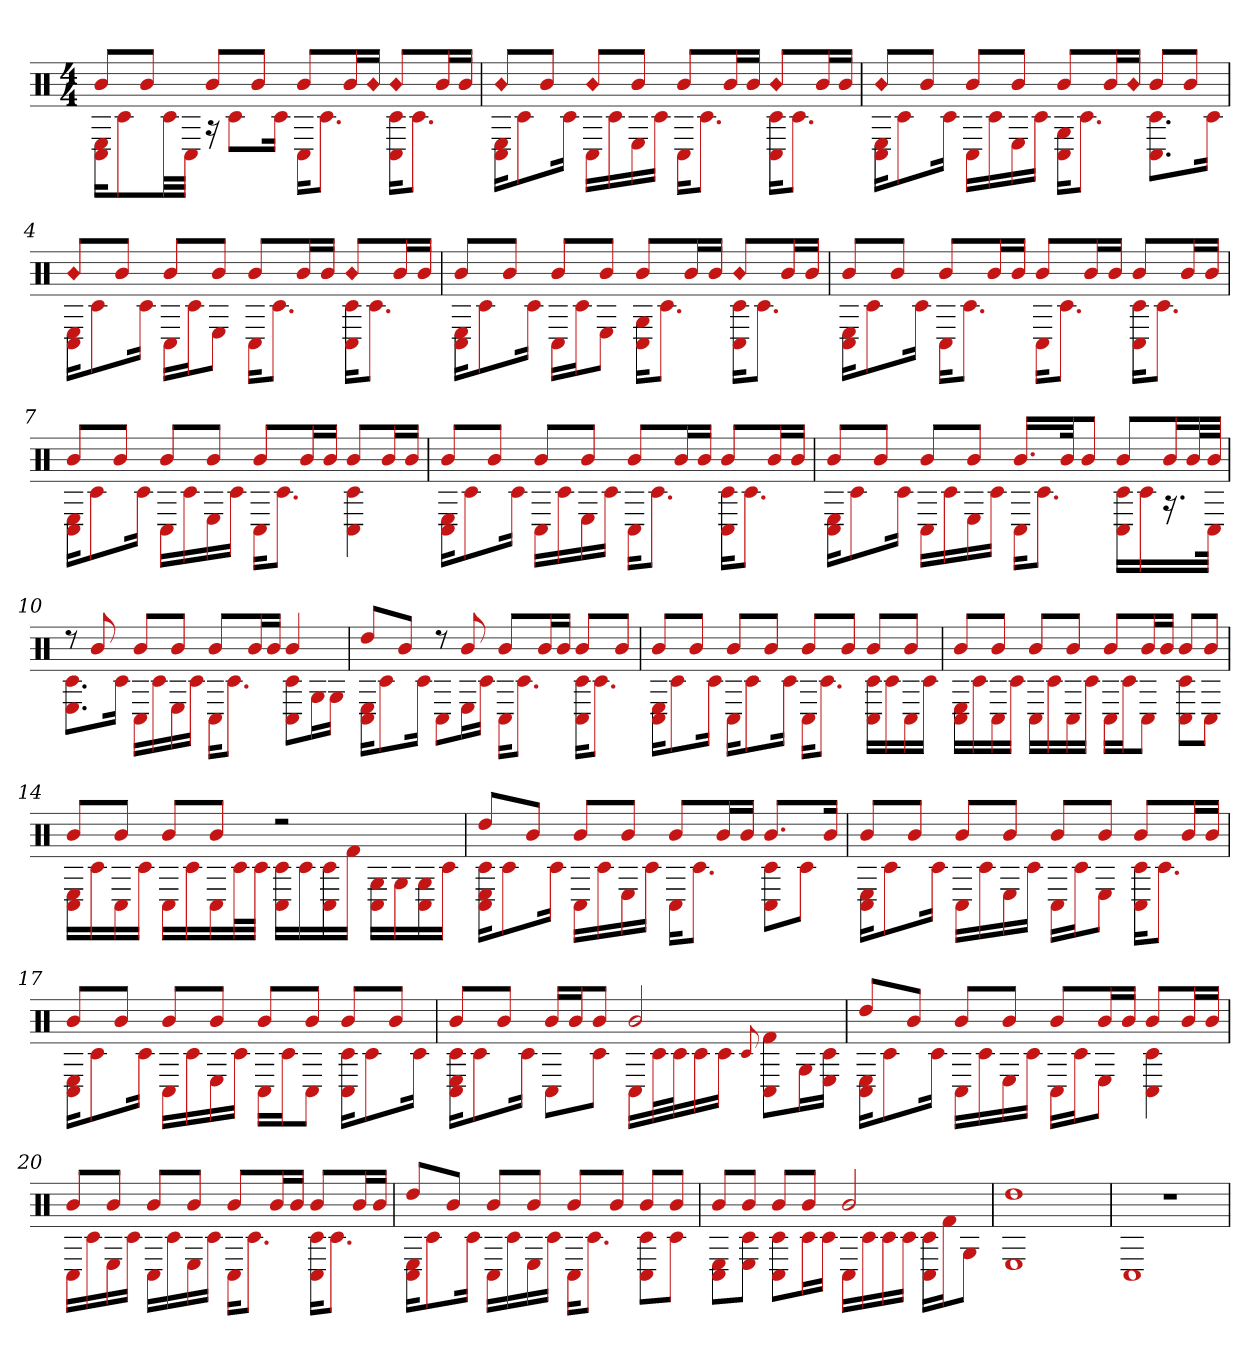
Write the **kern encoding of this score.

**kern
*part1
*staff1
*clefX
*k[]
*M4/4
=1
*^
8bL	16C# 16EKL
.	8c#
8bJ	.
.	32c#LL
.	32C#JJJ
8bL	16r
.	8c#L
8bJ	.
.	16c#Jk
8bL	16C#KL
.	8.c#J
16bL	.
!LO:N:head=diamond	!
16bJJ	.
!LO:N:head=diamond	!
8bL	16C# 16c#KL
.	8.c#J
16bL	.
16bJJ	.
=2	=2
!LO:N:head=diamond	!
8bL	16C# 16EKL
.	8c#
8bJ	.
.	16c#Jk
!LO:N:head=diamond	!
8bL	16C#LL
.	16c#
8bJ	16E
.	16c#JJ
8bL	16C#KL
.	8.c#J
16bL	.
16bJJ	.
!LO:N:head=diamond	!
8bL	16c# 16C#KL
.	8.c#J
16bL	.
16bJJ	.
=3	=3
!LO:N:head=diamond	!
8bL	16C# 16EKL
.	8c#
8bJ	.
.	16c#Jk
8bL	16C#LL
.	16c#
8bJ	16E
.	16c#JJ
8bL	16C# 16GKL
.	8.c#J
16bL	.
!LO:N:head=diamond	!
16bJJ	.
8bL	8.c# 8.C#L
8bJ	.
.	16c#Jk
=4	=4
!LO:N:head=diamond	!
8bL	16C# 16EKL
.	8c#
8bJ	.
.	16c#Jk
8bL	16C#LL
.	16c#J
8bJ	8EJ
8bL	16C#KL
.	8.c#J
16bL	.
16bJJ	.
!LO:N:head=diamond	!
8bL	16c# 16C#KL
.	8.c#J
16bL	.
16bJJ	.
=5	=5
8bL	16C# 16EKL
.	8c#
8bJ	.
.	16c#Jk
8bL	16C#LL
.	16c#J
8bJ	8EJ
8bL	16G 16C#KL
.	8.c#J
16bL	.
16bJJ	.
!LO:N:head=diamond	!
8bL	16C# 16c#KL
.	8.c#J
16bL	.
16bJJ	.
=6	=6
8bL	16C# 16EKL
.	8c#
8bJ	.
.	16c#Jk
8bL	16C#KL
.	8.c#J
16bL	.
16bJJ	.
8bL	16C#KL
.	8.c#J
16bL	.
16bJJ	.
8bL	16C# 16c#KL
.	8.c#J
16bL	.
16bJJ	.
=7	=7
8bL	16C# 16EKL
.	8c#
8bJ	.
.	16c#Jk
8bL	16C#LL
.	16c#
8bJ	16E
.	16c#JJ
8bL	16C#KL
.	8.c#J
16bL	.
16bJJ	.
8bL	4C# 4c#
16bL	.
16bJJ	.
=8	=8
8bL	16C# 16EKL
.	8c#
8bJ	.
.	16c#Jk
8bL	16C#LL
.	16c#
8bJ	16E
.	16c#JJ
8bL	16C#KL
.	8.c#J
16bL	.
16bJJ	.
8bL	16C# 16c#KL
.	8.c#J
16bL	.
16bJJ	.
=9	=9
8bL	16C# 16EKL
.	8c#
8bJ	.
.	16c#Jk
8bL	16C#LL
.	16c#
8bJ	16E
.	16c#JJ
16.bLL	16C#KL
.	8.c#J
32bJk	.
8bJ	.
8bL	16c# 16C#LL
.	16c#
16bL	16.r
32bL	.
32bJJJ	32C#JJk
=10	=10
8r	8.E 8.c#L
8b	.
.	16c#Jk
8bL	16C#LL
.	16c#
8bJ	16E
.	16c#JJ
8bL	16C#KL
.	8.c#J
16bL	.
16bJJ	.
4b	8C# 8c#L
.	16GL
.	16GJJ
=11	=11
8ddL	16E 16C#KL
.	8c#
8bJ	.
.	16c#Jk
8r	8C#L
8b	16EL
.	16c#JJ
8bL	16C#KL
.	8.c#J
16bL	.
16bJJ	.
8bL	16C# 16c#KL
.	8.c#J
8bJ	.
=12	=12
8bL	16C# 16EKL
.	8c#
8bJ	.
.	16c#Jk
8bL	16C#KL
.	8c#
8bJ	.
.	16c#Jk
8bL	16C#KL
.	8.c#J
8bJ	.
8bL	16C# 16c#LL
.	16c#
8bJ	16C#
.	16c#JJ
=13	=13
8bL	16E 16C#LL
.	16c#
8bJ	16C#
.	16c#JJ
8bL	16C#LL
.	16c#
8bJ	16C#
.	16c#JJ
8bL	16C#LL
.	16c#J
16bL	8C#J
16bJJ	.
8bL	8C# 8c#L
8bJ	8C#J
=14	=14
8bL	16E 16C#LL
.	16c#
8bJ	16C#
.	16c#JJ
8bL	16C#LL
.	16c#
8bJ	16C#
.	32c#L
.	32c#JJJ
2r	16C# 16c#LL
.	16c#
.	16C# 16c#
.	16f#JJ
.	16C# 16GLL
.	16G
.	16C# 16G
.	16c#JJ
=15	=15
8ddL	16c# 16E 16C#KL
.	8c#
8bJ	.
.	16c#Jk
8bL	16C#LL
.	16c#
8bJ	16E
.	16c#JJ
8bL	16C#KL
.	8.c#J
16bL	.
16bJJ	.
8.bL	8C# 8c#L
.	8c#J
16bJk	.
=16	=16
8bL	16C# 16EKL
.	8c#
8bJ	.
.	16c#Jk
8bL	16C#LL
.	16c#
8bJ	16E
.	16c#JJ
8bL	16C#LL
.	16c#J
8bJ	8EJ
8bL	16C# 16c#KL
.	8.c#J
16bL	.
16bJJ	.
=17	=17
8bL	16C# 16EKL
.	8c#
8bJ	.
.	16c#Jk
8bL	16C#LL
.	16c#
8bJ	16E
.	16c#JJ
8bL	16C#LL
.	16c#J
8bJ	8C#J
8bL	16C# 16c#KL
.	8c#
8bJ	.
.	16c#Jk
=18	=18
8bL	16c# 16C# 16EKL
.	8c#
8bJ	.
.	16c#Jk
16bLL	8C#L
16bJ	.
8bJ	8c#J
2b	16C#LL
.	32c#L
.	32c#J
.	16c#
.	16c#JJ
.	8qqc#
.	8C# 8f#L
.	16GL
.	16c# 16EJJ
=19	=19
8ddL	16E 16C#KL
.	8c#
8bJ	.
.	16c#Jk
8bL	16C#LL
.	16c#
8bJ	16E
.	16c#JJ
8bL	16C#LL
.	16c#J
16bL	8EJ
16bJJ	.
8bL	4C# 4c#
16bL	.
16bJJ	.
=20	=20
8bL	16C#LL
.	16c#
8bJ	16E
.	16c#JJ
8bL	16C#LL
.	16c#
8bJ	16E
.	16c#JJ
8bL	16C#KL
.	8.c#J
16bL	.
16bJJ	.
8bL	16C# 16c#KL
.	8.c#J
16bL	.
16bJJ	.
=21	=21
8ddL	16C# 16EKL
.	8c#
8bJ	.
.	16c#Jk
8bL	16C#LL
.	16c#
8bJ	16E
.	16c#JJ
8bL	16C#KL
.	8.c#J
8bJ	.
8bL	8C# 8c#L
8bJ	8c#J
=22	=22
8bL	8C# 8EL
8bJ	8c# 8EJ
8bL	8C# 8c#L
8bJ	16c#L
.	16c#JJ
2b	16C#LL
.	16c#
.	16c#
.	16c#JJ
.	16C# 16c#LL
.	16f#J
.	8GJ
=23	=23
1dd	1E
=24	=24
1r	1C#
*v	*v
=
*-
